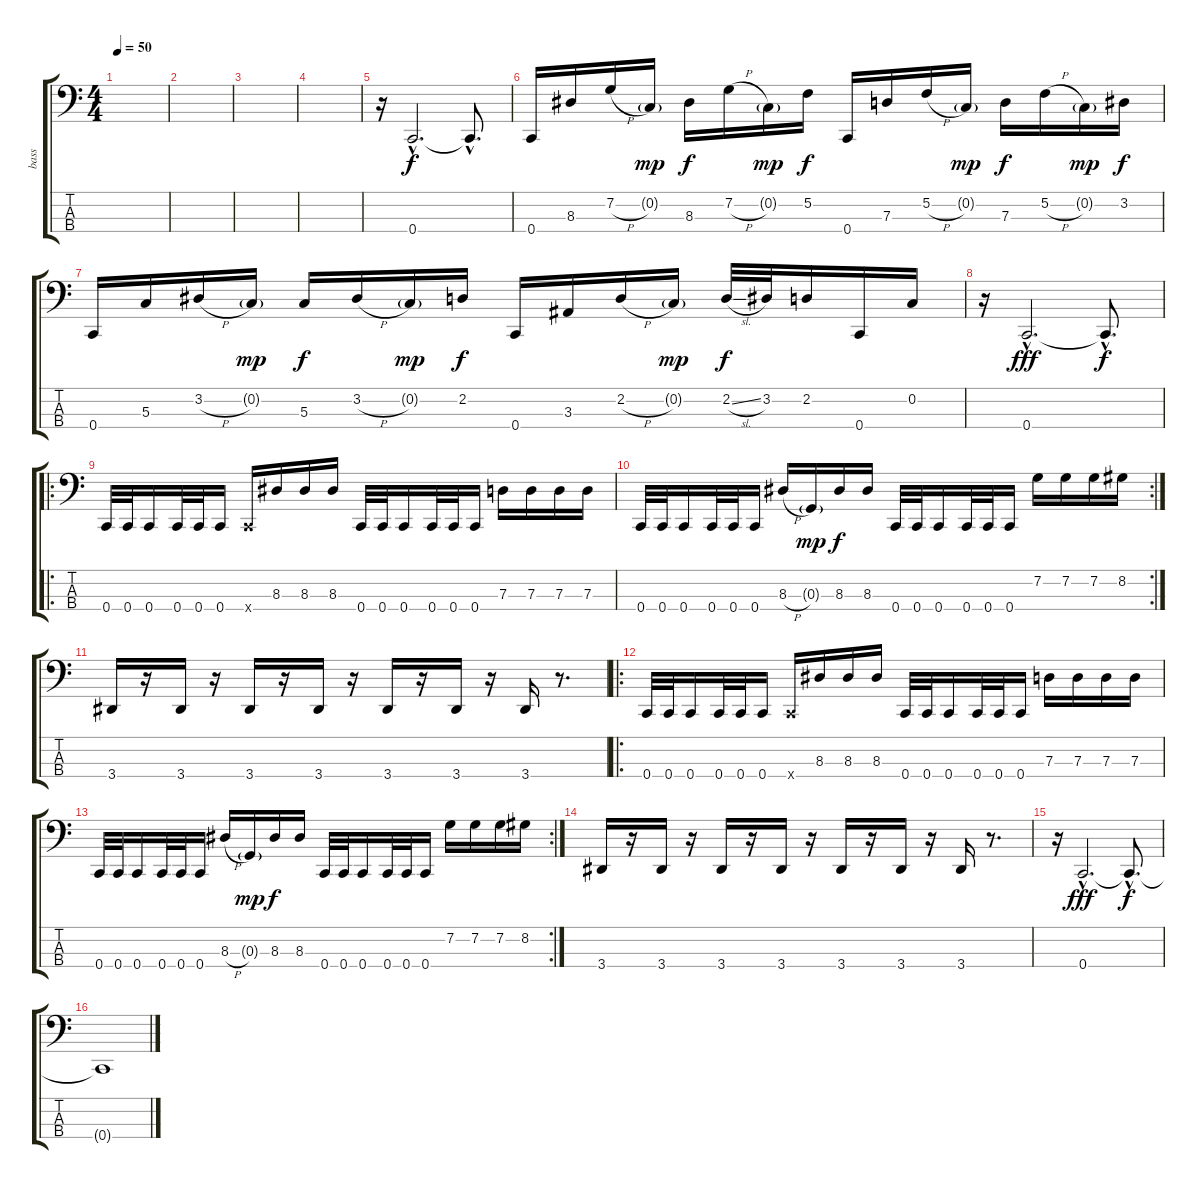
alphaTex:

\track ("bass" "bass") {instrument electricbassfinger}
\staff {score tabs}
\tuning (F2 C2 G1 C1) {hide}
\ts (4 4)
\tempo 50
\clef f4
\ks c
|
|
|
|
r.16 0.4{hac}.2{d} 0.4{hac t}.8{d dy f} |
0.4.16 8.3.16 7.2{h}.16 0.2{g}.16{dy mp} 8.3.16{dy f} 7.2{h}.16 0.2{g}.16{dy mp} 5.2.16{dy f} 0.4.16 7.3.16 5.2{h}.16 0.2{g}.16{dy mp} 7.3.16{dy f} 5.2{h}.16 0.2{g}.16{dy mp} 3.2.16{dy f} |
0.4.16 5.3.16 3.2{h}.16 0.2{g}.16{dy mp} 5.3.16{dy f} 3.2{h}.16 0.2{g}.16{dy mp} 2.2.16{dy f} 0.4.16 3.3.16 2.2{h}.16 0.2{g}.16{dy mp} 2.2{sl}.32{dy f} 3.2.32 2.2.16 0.4.16 0.2.16 |
r.16 0.4{hac}.2{d dy fff} 0.4{hac t}.8{d dy f} |
\ro
0.4.32 0.4.32 0.4.16 0.4.32 0.4.32 0.4.16 0.4{x}.16 8.3.16 8.3.16 8.3.16 0.4.32 0.4.32 0.4.16 0.4.32 0.4.32 0.4.16 7.3.16 7.3.16 7.3.16 7.3.16 |
\rc 2
0.4.32 0.4.32 0.4.16 0.4.32 0.4.32 0.4.16 8.3{h}.16 0.3{g}.16{dy mp} 8.3.16{dy f} 8.3.16 0.4.32 0.4.32 0.4.16 0.4.32 0.4.32 0.4.16 7.2.16 7.2.16 7.2.16 8.2.16 |
3.4.16 r.16 3.4.16 r.16 3.4.16 r.16 3.4.16 r.16 3.4.16 r.16 3.4.16 r.16 3.4.16 r.8{d} |
\ro
0.4.32 0.4.32 0.4.16 0.4.32 0.4.32 0.4.16 0.4{x}.16 8.3.16 8.3.16 8.3.16 0.4.32 0.4.32 0.4.16 0.4.32 0.4.32 0.4.16 7.3.16 7.3.16 7.3.16 7.3.16 |
\rc 2
0.4.32 0.4.32 0.4.16 0.4.32 0.4.32 0.4.16 8.3{h}.16 0.3{g}.16{dy mp} 8.3.16{dy f} 8.3.16 0.4.32 0.4.32 0.4.16 0.4.32 0.4.32 0.4.16 7.2.16 7.2.16 7.2.16 8.2.16 |
3.4.16 r.16 3.4.16 r.16 3.4.16 r.16 3.4.16 r.16 3.4.16 r.16 3.4.16 r.16 3.4.16 r.8{d} |
r.16 0.4{hac}.2{d dy fff} 0.4{hac t}.8{d dy f} |
0.4{t}.1
